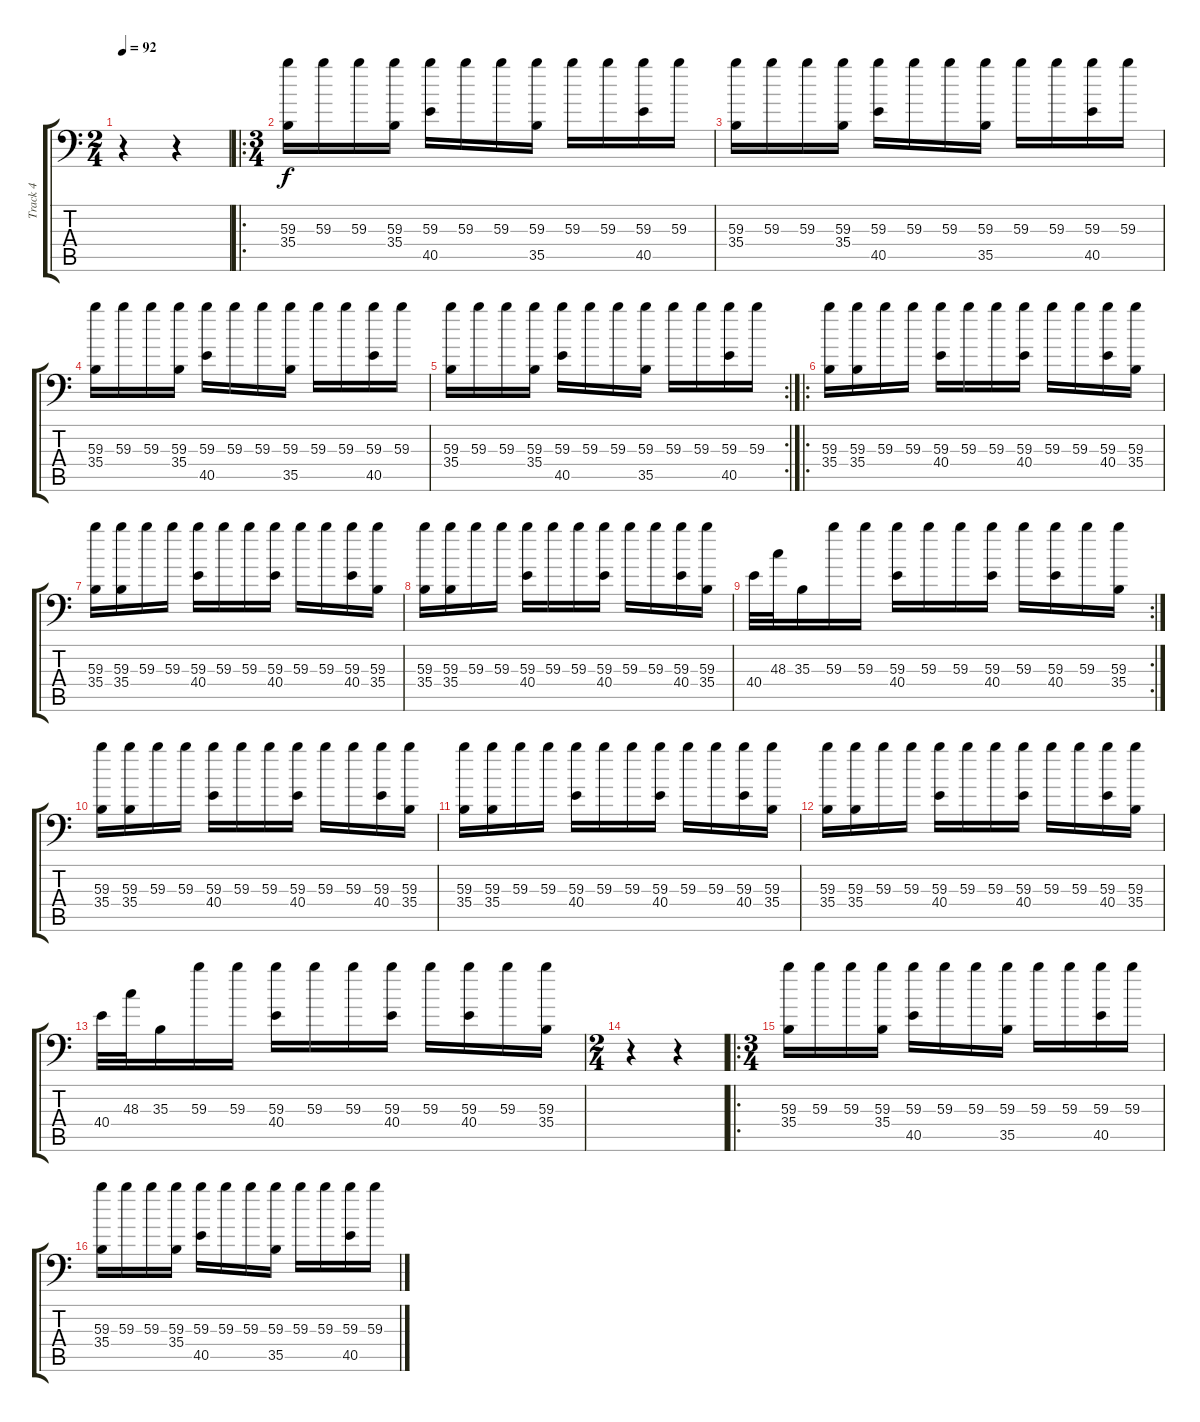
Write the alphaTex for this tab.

\track ("Track 4" "Track 4") {instrument acousticgrandpiano}
\staff {score tabs}
\tuning (C-1 C-1 C-1 C-1 C-1 C-1) {hide}
\ts (2 4)
\tempo 92
\clef f4
\ks c
r.4{dy f} r.4 |
\ro
\ts (3 4)
(59.3 35.4).16 59.3.16 59.3.16 (59.3 35.4).16 (59.3 40.5).16 59.3.16 59.3.16 (59.3 35.5).16 59.3.16 59.3.16 (59.3 40.5).16 59.3.16 |
(59.3 35.4).16 59.3.16 59.3.16 (59.3 35.4).16 (59.3 40.5).16 59.3.16 59.3.16 (59.3 35.5).16 59.3.16 59.3.16 (59.3 40.5).16 59.3.16 |
(59.3 35.4).16 59.3.16 59.3.16 (59.3 35.4).16 (59.3 40.5).16 59.3.16 59.3.16 (59.3 35.5).16 59.3.16 59.3.16 (59.3 40.5).16 59.3.16 |
\rc 2
(59.3 35.4).16 59.3.16 59.3.16 (59.3 35.4).16 (59.3 40.5).16 59.3.16 59.3.16 (59.3 35.5).16 59.3.16 59.3.16 (59.3 40.5).16 59.3.16 |
\ro
(59.3 35.4).16 (59.3 35.4).16 59.3.16 59.3.16 (59.3 40.4).16 59.3.16 59.3.16 (59.3 40.4).16 59.3.16 59.3.16 (59.3 40.4).16 (59.3 35.4).16 |
(59.3 35.4).16 (59.3 35.4).16 59.3.16 59.3.16 (59.3 40.4).16 59.3.16 59.3.16 (59.3 40.4).16 59.3.16 59.3.16 (59.3 40.4).16 (59.3 35.4).16 |
(59.3 35.4).16 (59.3 35.4).16 59.3.16 59.3.16 (59.3 40.4).16 59.3.16 59.3.16 (59.3 40.4).16 59.3.16 59.3.16 (59.3 40.4).16 (59.3 35.4).16 |
\rc 2
40.4.32 48.3.32 35.3.16 59.3.16 59.3.16 (59.3 40.4).16 59.3.16 59.3.16 (59.3 40.4).16 59.3.16 (59.3 40.4).16 59.3.16 (59.3 35.4).16 |
(59.3 35.4).16 (59.3 35.4).16 59.3.16 59.3.16 (59.3 40.4).16 59.3.16 59.3.16 (59.3 40.4).16 59.3.16 59.3.16 (59.3 40.4).16 (59.3 35.4).16 |
(59.3 35.4).16 (59.3 35.4).16 59.3.16 59.3.16 (59.3 40.4).16 59.3.16 59.3.16 (59.3 40.4).16 59.3.16 59.3.16 (59.3 40.4).16 (59.3 35.4).16 |
(59.3 35.4).16 (59.3 35.4).16 59.3.16 59.3.16 (59.3 40.4).16 59.3.16 59.3.16 (59.3 40.4).16 59.3.16 59.3.16 (59.3 40.4).16 (59.3 35.4).16 |
40.4.32 48.3.32 35.3.16 59.3.16 59.3.16 (59.3 40.4).16 59.3.16 59.3.16 (59.3 40.4).16 59.3.16 (59.3 40.4).16 59.3.16 (59.3 35.4).16 |
\ts (2 4)
r.4 r.4 |
\ro
\ts (3 4)
(59.3 35.4).16 59.3.16 59.3.16 (59.3 35.4).16 (59.3 40.5).16 59.3.16 59.3.16 (59.3 35.5).16 59.3.16 59.3.16 (59.3 40.5).16 59.3.16 |
(59.3 35.4).16 59.3.16 59.3.16 (59.3 35.4).16 (59.3 40.5).16 59.3.16 59.3.16 (59.3 35.5).16 59.3.16 59.3.16 (59.3 40.5).16 59.3.16
